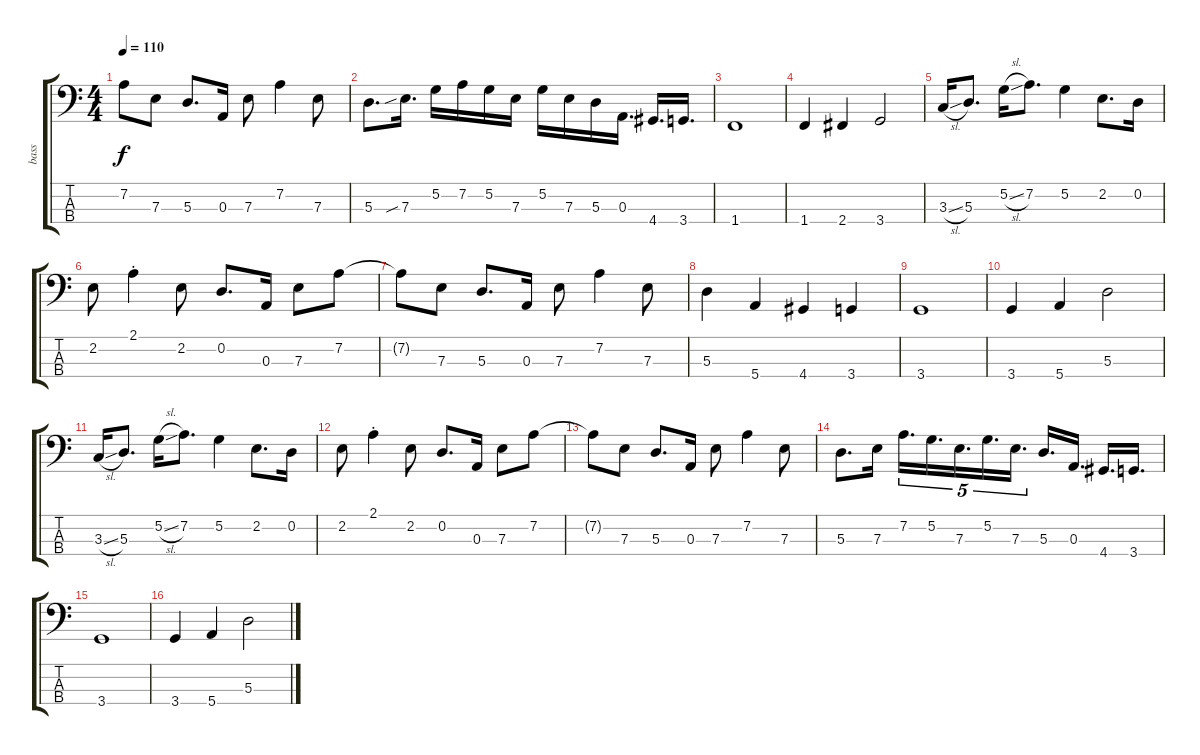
\track ("bass" "bass") {instrument electricbassfinger}
\staff {score tabs}
\tuning (G2 D2 A1 E1) {hide}
\ts (4 4)
\tempo 110
\clef f4
\ks c
7.2{t}.8{dy f} 7.3.8 5.3.8{d} 0.3.16 7.3.8 7.2.4 7.3.8 |
5.3.8{d} 7.3{sib}.16{d} 5.2.16 7.2.16 5.2.16 7.3.16 5.2.16 7.3.16 5.3.16 0.3.16{d} 4.4.16{d} 3.4.16{d} |
1.4.1 |
1.4.4 2.4.4 3.4.2 |
3.3{sl}.16 5.3.8{d} 5.2{sl}.16 7.2.8{d} 5.2.4 2.2.8{d} 0.2.16 |
2.2.8 2.1{st}.4 2.2.8 0.2.8{d} 0.3.16 7.3.8 7.2.8 |
7.2{t}.8 7.3.8 5.3.8{d} 0.3.16 7.3.8 7.2.4 7.3.8 |
5.3.4 5.4.4 4.4.4 3.4.4 |
3.4.1 |
3.4.4 5.4.4 5.3.2 |
3.3{sl}.16 5.3.8{d} 5.2{sl}.16 7.2.8{d} 5.2.4 2.2.8{d} 0.2.16 |
2.2.8 2.1{st}.4 2.2.8 0.2.8{d} 0.3.16 7.3.8 7.2.8 |
7.2{t}.8 7.3.8 5.3.8{d} 0.3.16 7.3.8 7.2.4 7.3.8 |
5.3.8{d} 7.3.16 7.2.16{d tu (5 4)} 5.2.16{d tu (5 4)} 7.3.16{d tu (5 4)} 5.2.16{d tu (5 4)} 7.3.16{d tu (5 4) beam splitsecondary} 5.3.16{d} 0.3.16{d} 4.4.16{d} 3.4.16{d} |
3.4.1 |
3.4.4 5.4.4 5.3.2
